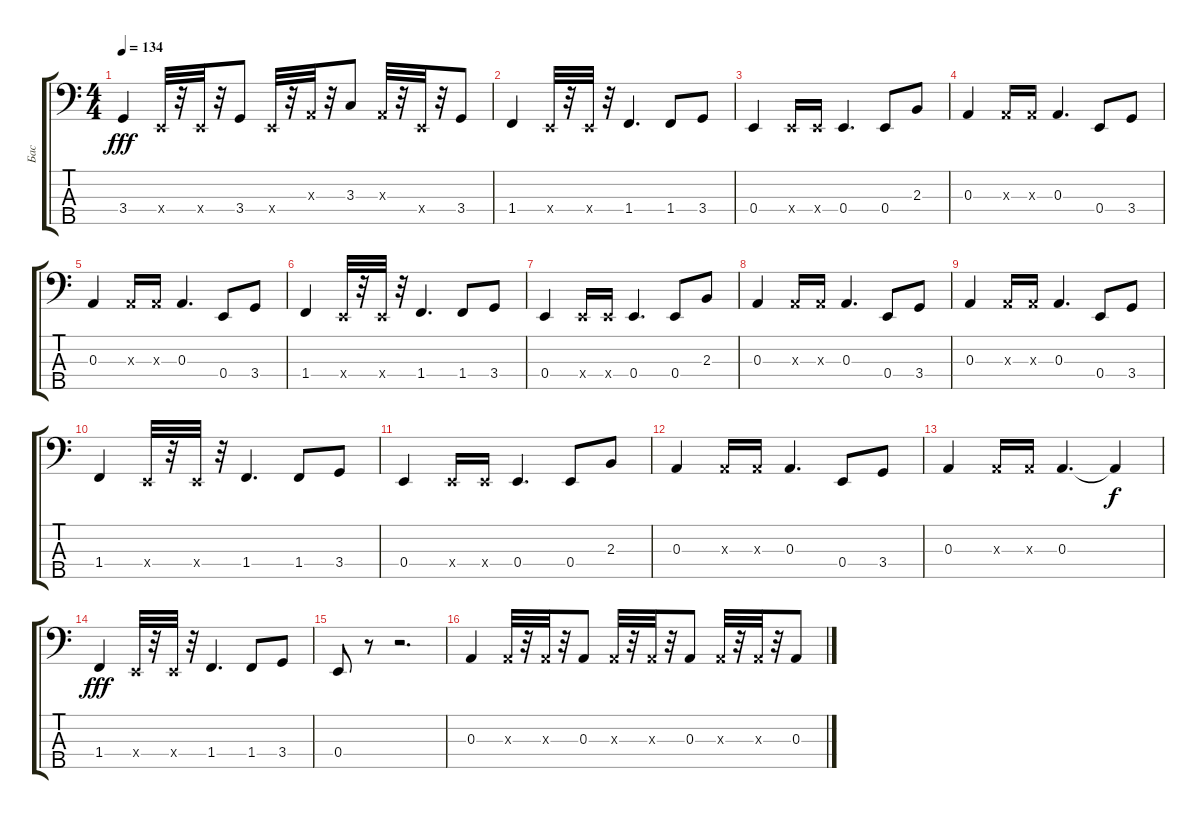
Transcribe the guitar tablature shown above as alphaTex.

\track ("Бас" "Бас") {instrument electricbassfinger}
\staff {score tabs}
\tuning (G2 D2 A1 E1 B0) {hide}
\ts (4 4)
\tempo 134
\clef f4
\ks c
3.4.4{dy fff} 0.4{x}.32 r.32 0.4{x}.32 r.32 3.4.8 0.4{x}.32 r.32 0.3{x}.32 r.32 3.3.8 0.3{x}.32 r.32 0.4{x}.32 r.32 3.4.8 |
1.4.4 0.4{x}.32 r.32 0.4{x}.32 r.32 1.4.4{d} 1.4.8 3.4.8 |
0.4.4 0.4{x}.16 0.4{x}.16 0.4.4{d} 0.4.8 2.3.8 |
0.3.4 0.3{x}.16 0.3{x}.16 0.3.4{d} 0.4.8 3.4.8 |
0.3.4 0.3{x}.16 0.3{x}.16 0.3.4{d} 0.4.8 3.4.8 |
1.4.4 0.4{x}.32 r.32 0.4{x}.32 r.32 1.4.4{d} 1.4.8 3.4.8 |
0.4.4 0.4{x}.16 0.4{x}.16 0.4.4{d} 0.4.8 2.3.8 |
0.3.4 0.3{x}.16 0.3{x}.16 0.3.4{d} 0.4.8 3.4.8 |
0.3.4 0.3{x}.16 0.3{x}.16 0.3.4{d} 0.4.8 3.4.8 |
1.4.4 0.4{x}.32 r.32 0.4{x}.32 r.32 1.4.4{d} 1.4.8 3.4.8 |
0.4.4 0.4{x}.16 0.4{x}.16 0.4.4{d} 0.4.8 2.3.8 |
0.3.4 0.3{x}.16 0.3{x}.16 0.3.4{d} 0.4.8 3.4.8 |
0.3.4 0.3{x}.16 0.3{x}.16 0.3.4{d} 0.3{t}.4{dy f} |
1.4.4{dy fff} 0.4{x}.32 r.32 0.4{x}.32 r.32 1.4.4{d} 1.4.8 3.4.8 |
0.4.8 r.8 r.2{d} |
0.3.4 0.3{x}.32 r.32 0.3{x}.32 r.32 0.3.8 0.3{x}.32 r.32 0.3{x}.32 r.32 0.3.8 0.3{x}.32 r.32 0.3{x}.32 r.32 0.3.8
